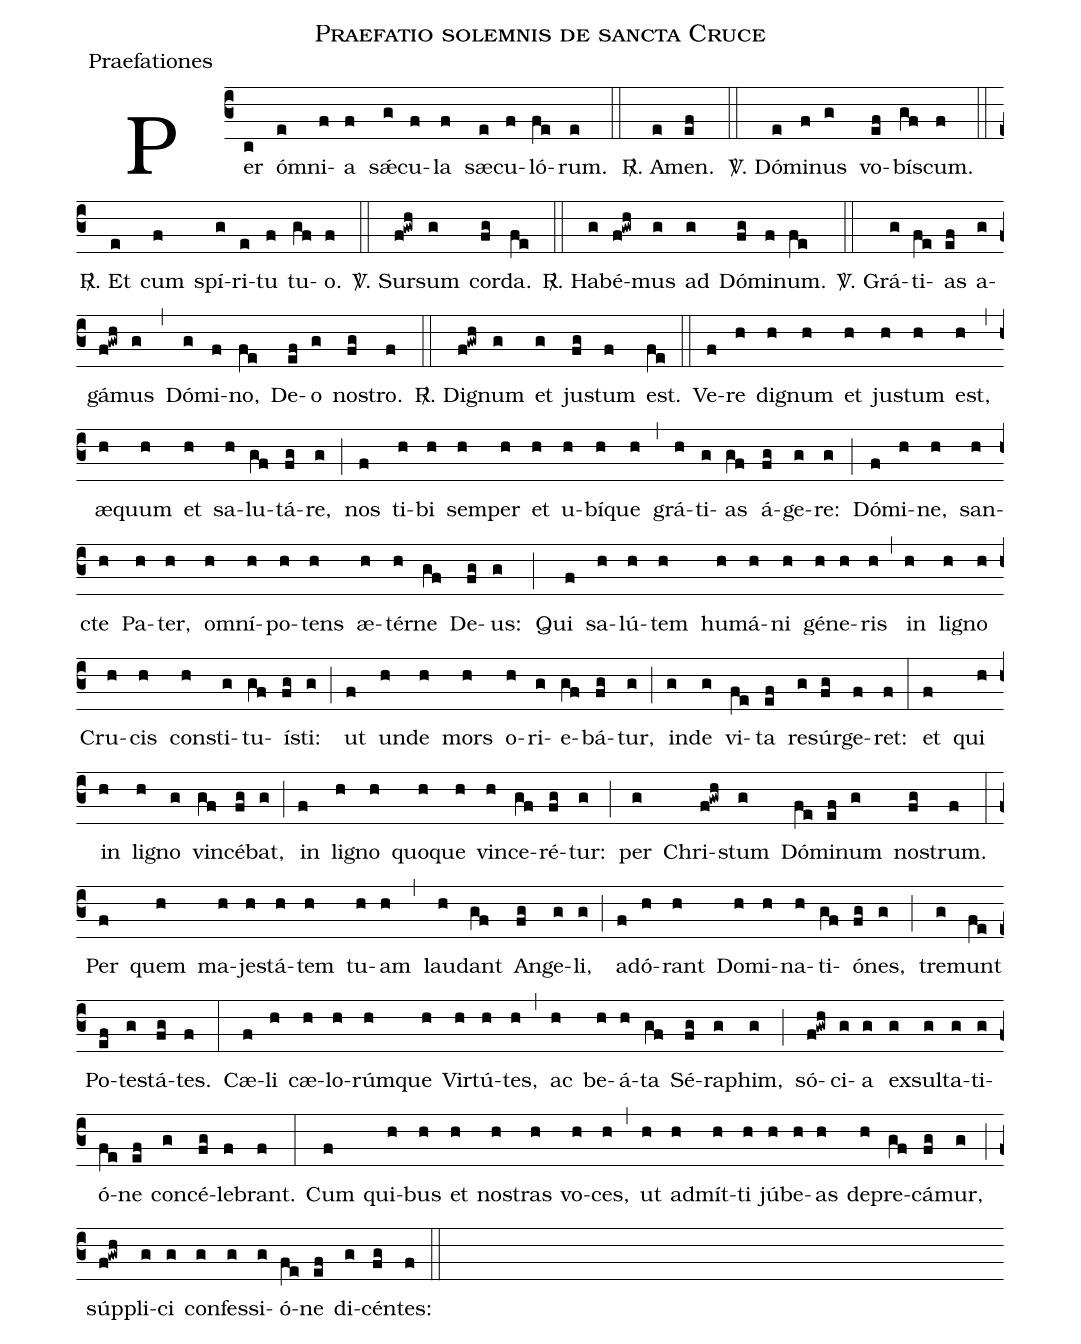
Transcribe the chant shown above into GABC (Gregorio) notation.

name:Praefatio solemnis de sancta Cruce;
office-part:Praefationes;
%%
(c3)Per(c) óm(e)ni(f)a(f) sǽ(g)cu(f)la(f) sæ(e)cu(f)ló(fe)rum.(e) (::)

<sp>R/</sp>. A(e)men.(ef) (::)

<sp>V/</sp>. Dó(e)mi(f)nus(g) vo(ef)bí(gf)scum.(f) (::)

<sp>R/</sp>. Et(e) cum(f) spí(g)ri(e)tu(f) tu(gf)o.(f) (::)

<sp>V/</sp>. Sur(f!gwh)sum(g) cor(fg)da.(fe) (::)

<sp>R/</sp>. Ha(g)bé(f!gwh)mus(g) ad(g) Dó(fg)mi(f)num.(fe) (::)

<sp>V/</sp>. Grá(g)ti(fe)as(ef) a(g)gá(f!gwh)mus(g) (,) Dó(g)mi(f)no,(fe) De(ef)o(g) no(fg)stro.(f) (::)

<sp>R/</sp>. Di(f!gwh)gnum(g) et(g) ju(fg)stum(f) est.(fe) (::)
Ve(f)re(h) di(h)gnum(h) et(h) ju(h)stum(h) est,(h) (,) æ(h)quum(h) et(h) sa(h)lu(gf)tá(fg)re,(g) (;)
nos(f) ti(h)bi(h) sem(h)per(h) et(h) u(h)bí(h)que(h) (,) grá(h)ti(g)as(gf) á(fg)ge(g)re:(g) (;)
Dó(f)mi(h)ne,(h) san(h)cte(h) Pa(h)ter,(h) om(h)ní(h)po(h)tens(h) æ(h)tér(h)ne(gf) De(fg)us:(g) (;)
Qui(f) sa(h)lú(h)tem(h) hu(h)má(h)ni(h) gé(h)ne(h)ris(h) (,) in(h) li(h)gno(h) Cru(h)cis(h) con(h)sti(g)tu(gf)í(fg)sti:(g) (;)
ut(f) un(h)de(h) mors(h) o(h)ri(g)e(gf)bá(fg)tur,(g) (;) in(g)de(g) vi(fe)ta(ef) re(g)súr(fg)ge(f)ret:(f) (:)
et(f) qui(h) in(h) li(h)gno(g) vin(gf)cé(fg)bat,(g) (;) in(f) li(h)gno(h) quo(h)que(h) vin(h)ce(gf)ré(fg)tur:(g) (;)
per(g) Chri(f!gwh)stum(g) Dó(fe)mi(ef)num(g) no(fg)strum.(f) (:)
Per(f) quem(h) ma(h)je(h)stá(h)tem(h) tu(h)am(h) (,) lau(h)dant(gf) An(fg)ge(g)li,(g) (;)
a(f)dó(h)rant(h) Do(h)mi(h)na(h)ti(gf)ó(fg)nes,(g) (;) tre(g)munt(fe) Po(ef)te(g)stá(fg)tes.(f) (:)
Cæ(f)li(h) cæ(h)lo(h)rúm(h)que(h) Vir(h)tú(h)tes,(h) (,) ac(h) be(h)á(h)ta(gf) Sé(fg)ra(g)phim,(g) (;)
só(f!gwh)ci(g)a(g) ex(g)sul(g)ta(g)ti(g)ó(fe)ne(ef) con(g)cé(fg)le(f)brant.(f) (:)
Cum(f) qui(h)bus(h) et(h) no(h)stras(h) vo(h)ces,(h) (,)
ut(h) ad(h)mít(h)ti(h) jú(h)be(h)as(h) de(h)pre(gf)cá(fg)mur,(g) (;)
súp(f!gwh)pli(g)ci(g) con(g)fes(g)si(g)ó(fe)ne(ef) di(g)cén(fg)tes:(f) (::)
